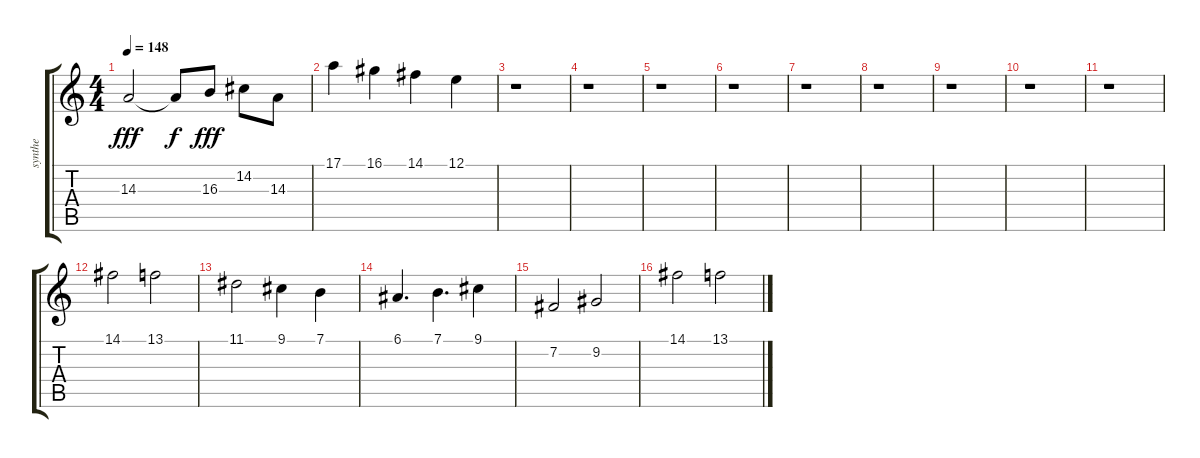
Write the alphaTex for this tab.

\track ("synthe" "synthe") {instrument lead2sawtooth}
\staff {score tabs}
\tuning (E4 B3 G3 D3 A2 E2) {hide}
\ts (4 4)
\tempo 148
\clef g2
\ks c
14.3.2{dy fff} 14.3{t}.8{dy f} 16.3.8{dy fff} 14.2.8 14.3.8 |
17.1.4 16.1.4 14.1.4 12.1.4 |
r.1 |
r.1 |
r.1 |
r.1 |
r.1 |
r.1 |
r.1 |
r.1 |
r.1 |
14.1.2 13.1.2 |
11.1.2 9.1.4 7.1.4 |
6.1.4{d} 7.1.4{d} 9.1.4 |
7.2.2 9.2.2 |
14.1.2 13.1.2
